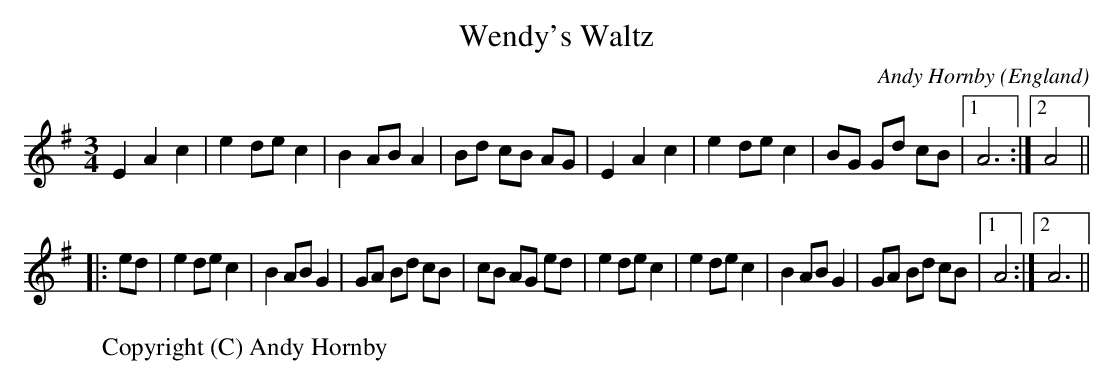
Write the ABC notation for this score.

X:1
T:Wendy's Waltz
O:England
M:3/4
C:Andy Hornby
K:ADor
E2 A2 c2|e2 de c2|B2 AB A2|Bd cB AG| \
E2 A2 c2|e2 de c2|BG Gd cB|1 A6 :|2 A4||
|:ed|\
e2 de c2|B2 AB G2|GA Bd cB|cB AG ed|\
e2 de c2|e2 de c2|B2 AB G2|GA Bd cB|1A4 :|2 A6||
W:Copyright (C) Andy Hornby
